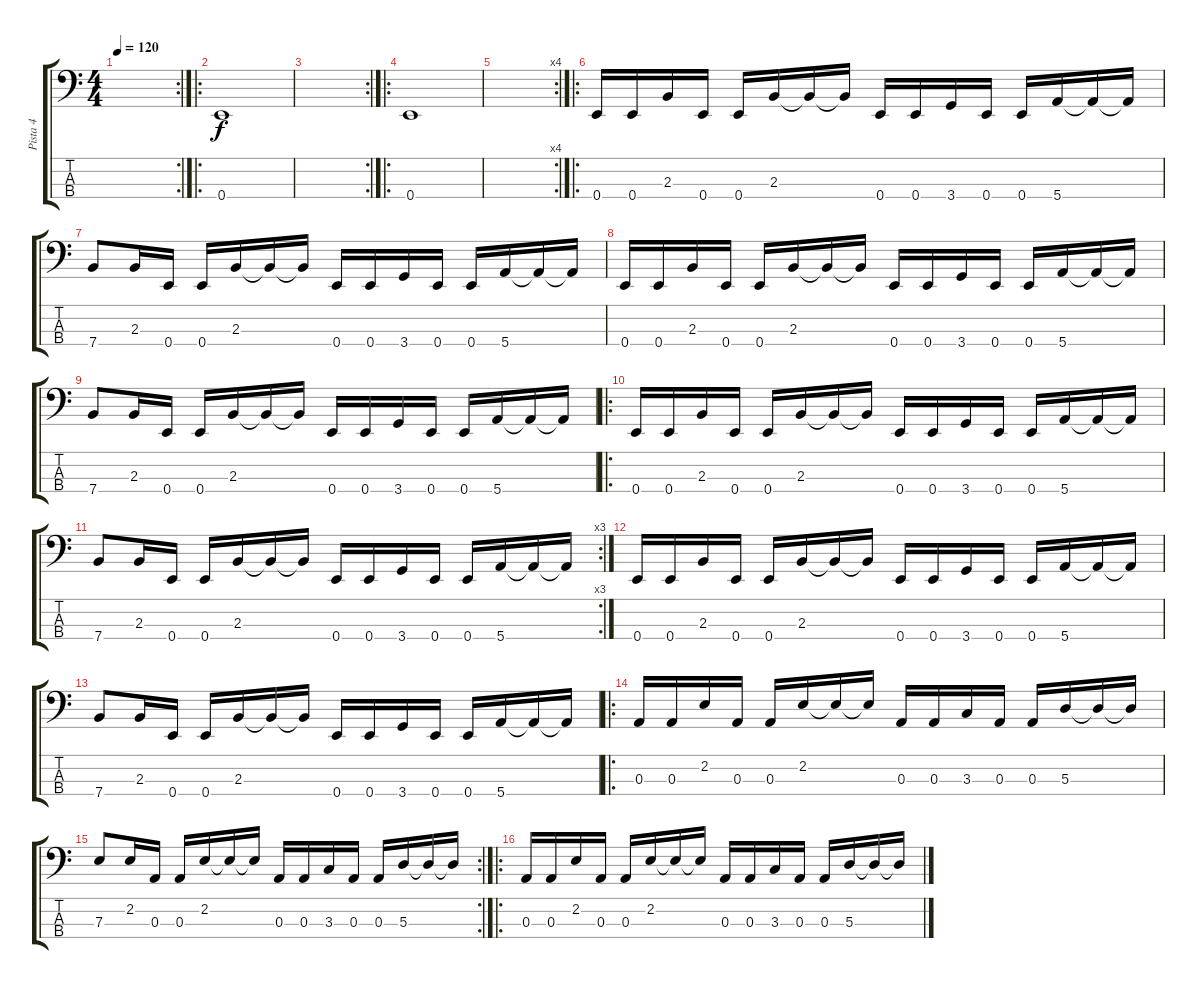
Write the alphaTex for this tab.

\track ("Pista 4" "Pista 4") {instrument slapbass2}
\staff {score tabs}
\tuning (G2 D2 A1 E1) {hide}
\rc 2
\ts (4 4)
\tempo 120
\clef f4
\ks c
|
\ro
0.4.1 |
\rc 2
|
\ro
0.4.1 |
\rc 4
|
\ro
0.4.16 0.4.16 2.3.16 0.4.16 0.4.16 2.3.16 2.3{t}.16 2.3{t}.16 0.4.16 0.4.16 3.4.16 0.4.16 0.4.16 5.4.16 5.4{t}.16 5.4{t}.16 |
7.4.8 2.3.16 0.4.16 0.4.16 2.3.16 2.3{t}.16 2.3{t}.16 0.4.16 0.4.16 3.4.16 0.4.16 0.4.16 5.4.16 5.4{t}.16 5.4{t}.16 |
0.4.16 0.4.16 2.3.16 0.4.16 0.4.16 2.3.16 2.3{t}.16 2.3{t}.16 0.4.16 0.4.16 3.4.16 0.4.16 0.4.16 5.4.16 5.4{t}.16 5.4{t}.16 |
7.4.8 2.3.16 0.4.16 0.4.16 2.3.16 2.3{t}.16 2.3{t}.16 0.4.16 0.4.16 3.4.16 0.4.16 0.4.16 5.4.16 5.4{t}.16 5.4{t}.16 |
\ro
0.4.16 0.4.16 2.3.16 0.4.16 0.4.16 2.3.16 2.3{t}.16 2.3{t}.16 0.4.16 0.4.16 3.4.16 0.4.16 0.4.16 5.4.16 5.4{t}.16 5.4{t}.16 |
\rc 3
7.4.8 2.3.16 0.4.16 0.4.16 2.3.16 2.3{t}.16 2.3{t}.16 0.4.16 0.4.16 3.4.16 0.4.16 0.4.16 5.4.16 5.4{t}.16 5.4{t}.16 |
0.4.16 0.4.16 2.3.16 0.4.16 0.4.16 2.3.16 2.3{t}.16 2.3{t}.16 0.4.16 0.4.16 3.4.16 0.4.16 0.4.16 5.4.16 5.4{t}.16 5.4{t}.16 |
7.4.8 2.3.16 0.4.16 0.4.16 2.3.16 2.3{t}.16 2.3{t}.16 0.4.16 0.4.16 3.4.16 0.4.16 0.4.16 5.4.16 5.4{t}.16 5.4{t}.16 |
\ro
0.3.16 0.3.16 2.2.16 0.3.16 0.3.16 2.2.16 2.2{t}.16 2.2{t}.16 0.3.16 0.3.16 3.3.16 0.3.16 0.3.16 5.3.16 5.3{t}.16 5.3{t}.16 |
\rc 2
7.3.8 2.2.16 0.3.16 0.3.16 2.2.16 2.2{t}.16 2.2{t}.16 0.3.16 0.3.16 3.3.16 0.3.16 0.3.16 5.3.16 5.3{t}.16 5.3{t}.16 |
\ro
0.3.16 0.3.16 2.2.16 0.3.16 0.3.16 2.2.16 2.2{t}.16 2.2{t}.16 0.3.16 0.3.16 3.3.16 0.3.16 0.3.16 5.3.16 5.3{t}.16 5.3{t}.16
